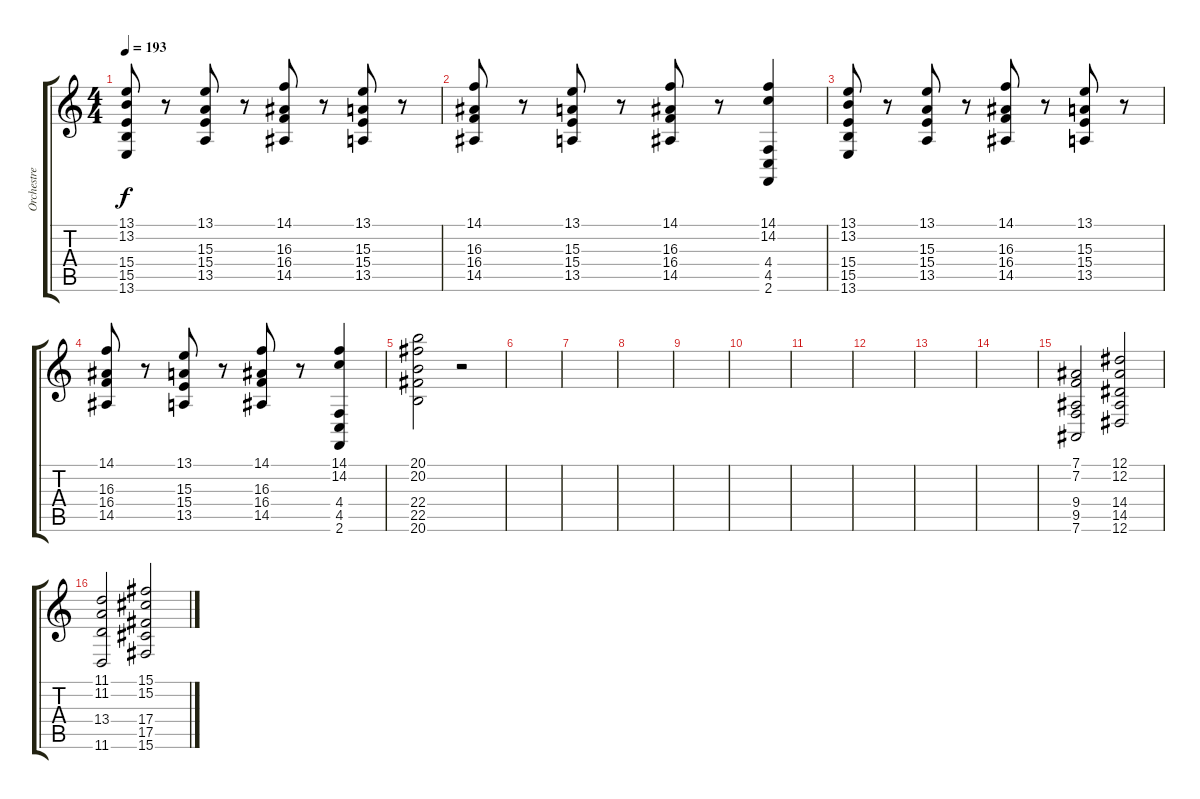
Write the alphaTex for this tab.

\track ("Orchestre" "Orchestre") {instrument violin}
\staff {score tabs}
\tuning (Eb4 Bb3 Gb3 Db3 Ab2 Eb2) {hide}
\ts (4 4)
\tempo 193
\clef g2
\ks c
(13.1 13.2 15.4 15.5 13.6).8{dy f} r.8 (13.1 15.3 15.4 13.5).8 r.8 (14.1 16.3 16.4 14.5).8 r.8 (13.1 15.3 15.4 13.5).8 r.8 |
(14.1 16.3 16.4 14.5).8 r.8 (13.1 15.3 15.4 13.5).8 r.8 (14.1 16.3 16.4 14.5).8 r.8 (14.1 14.2 4.4 4.5 2.6).4 |
(13.1 13.2 15.4 15.5 13.6).8 r.8 (13.1 15.3 15.4 13.5).8 r.8 (14.1 16.3 16.4 14.5).8 r.8 (13.1 15.3 15.4 13.5).8 r.8 |
(14.1 16.3 16.4 14.5).8 r.8 (13.1 15.3 15.4 13.5).8 r.8 (14.1 16.3 16.4 14.5).8 r.8 (14.1 14.2 4.4 4.5 2.6).4 |
(20.1 20.2 22.4 22.5 20.6).2 r.2 |
|
|
|
|
|
|
|
|
|
(7.1 7.2 9.4 9.5 7.6).2 (12.1 12.2 14.4 14.5 12.6).2 |
(11.1 11.2 13.4 11.6).2 (15.1 15.2 17.4 17.5 15.6).2
